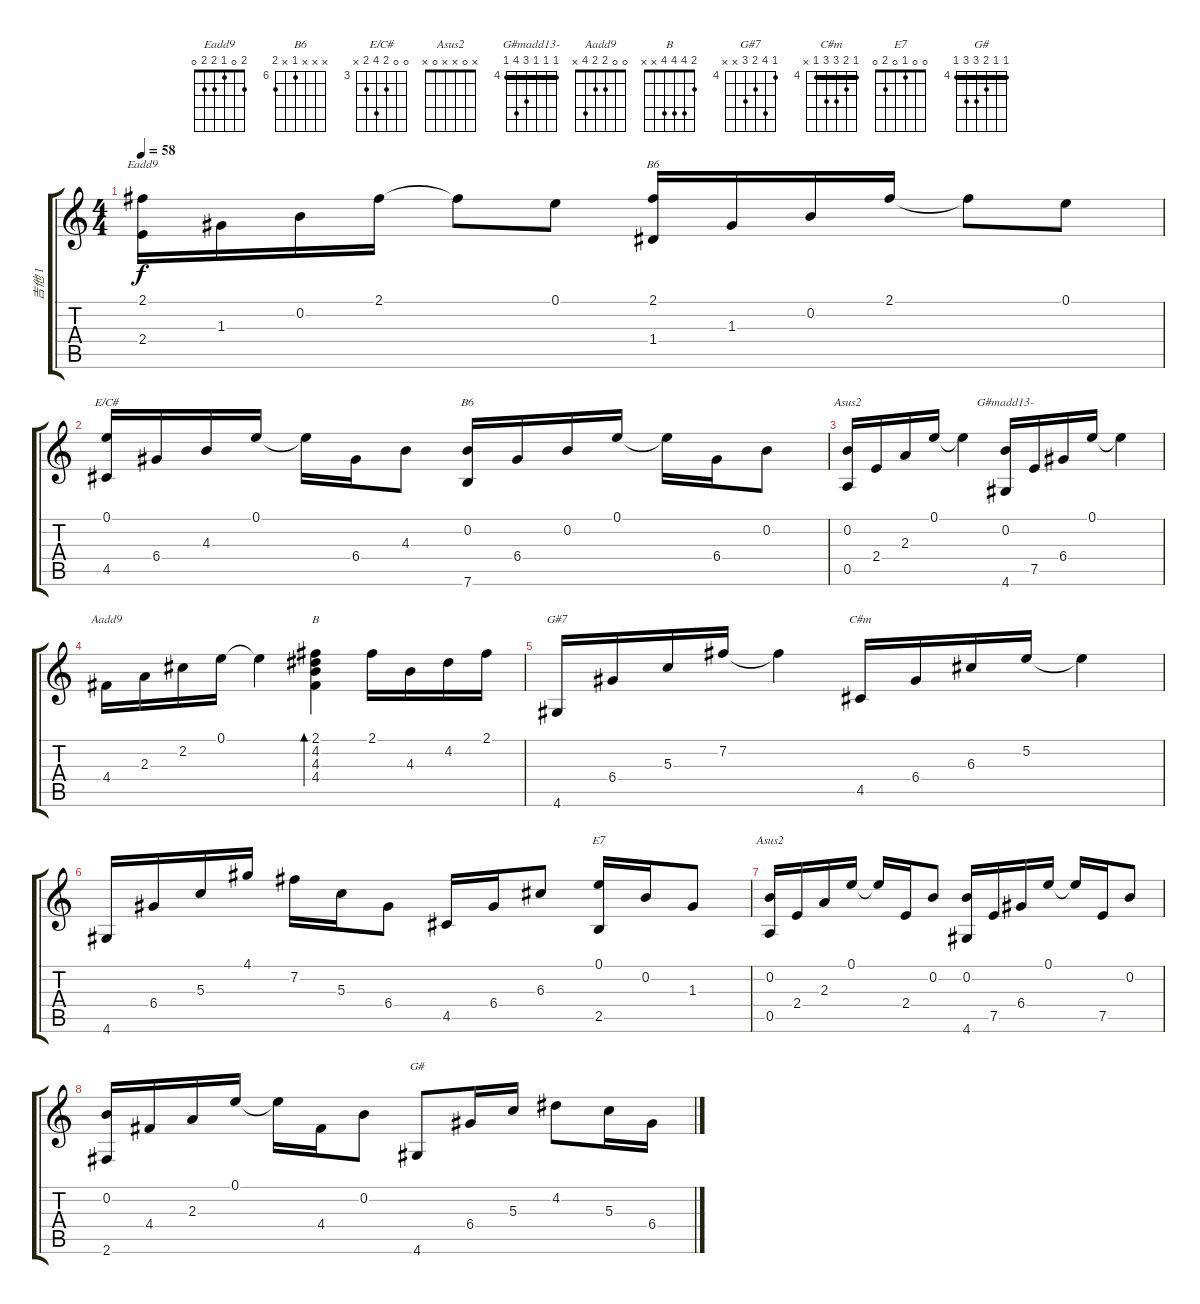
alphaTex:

\track ("吉他 1" "吉他 1") {instrument acousticguitarsteel}
\staff {score tabs}
\tuning (E4 B3 G3 D3 A2 E2) {hide}
\chord ("Eadd9" 2 0 1 2 2 0)
\chord ("B6" 2 0 1 1 x x)
\chord ("E/C#" 0 0 4 6 4 x) {firstfret 3}
\chord ("B6" x x x 6 x 7) {firstfret 6}
\chord ("Asus2" 0 0 2 2 0 0)
\chord ("G#madd13-" 4 4 4 6 7 4) {firstfret 4 barre 4}
\chord ("Aadd9" 0 0 2 2 4 x)
\chord ("B" 2 4 4 4 x x)
\chord ("G#7" 4 7 5 6 x x) {firstfret 4}
\chord ("C#m" 4 5 6 6 4 x) {firstfret 4 barre 4}
\chord ("E7" 0 0 1 0 2 0)
\chord ("Asus2" x 0 x x 0 x)
\chord ("G#" 4 4 5 6 6 4) {firstfret 4 barre 4}
\ts (4 4)
\tempo 58
\clef g2
\ks c
(2.1 2.4).16{ch "Eadd9" dy f} 1.3.16 0.2.16 2.1.16 2.1{t}.8 0.1.8 (2.1 1.4).16{ch "B6"} 1.3.16 0.2.16 2.1.16 2.1{t}.8 0.1.8 |
(0.1 4.5).16{ch "E/C#"} 6.4.16 4.3.16 0.1.16 0.1{t}.16 6.4.16 4.3.8 (0.2 7.6).16{ch "B6"} 6.4.16 0.2.16 0.1.16 0.1{t}.16 6.4.16 0.2.8 |
(0.2 0.5).16{ch "Asus2"} 2.4.16 2.3.16 0.1.16 0.1{t}.4 (0.2 4.6).16{ch "G#madd13-"} 7.5.16 6.4.16 0.1.16 0.1{t}.4 |
4.4.16{ch "Aadd9"} 2.3.16 2.2.16 0.1.16 0.1{t}.4 (2.1 4.2 4.3 4.4).4{bd 240 ch "B"} 2.1.16 4.3.16 4.2.16 2.1.16 |
4.6.16{ch "G#7"} 6.4.16 5.3.16 7.2.16 7.2{t}.4 4.5.16{ch "C#m"} 6.4.16 6.3.16 5.2.16 5.2{t}.4 |
4.6.16 6.4.16 5.3.16 4.1.16 7.2.16 5.3.16 6.4.8 4.5.16 6.4.16 6.3.8 (0.1 2.5).16{ch "E7"} 0.2.16 1.3.8 |
(0.2 0.5).16{ch "Asus2"} 2.4.16 2.3.16 0.1.16 0.1{t}.16 2.4.16 0.2.8 (0.2 4.6).16 7.5.16 6.4.16 0.1.16 0.1{t}.16 7.5.16 0.2.8 |
(0.2 2.6).16 4.4.16 2.3.16 0.1.16 0.1{t}.16 4.4.16 0.2.8 4.6.8{ch "G#"} 6.4.16 5.3.16 4.2.8 5.3.16 6.4.16
